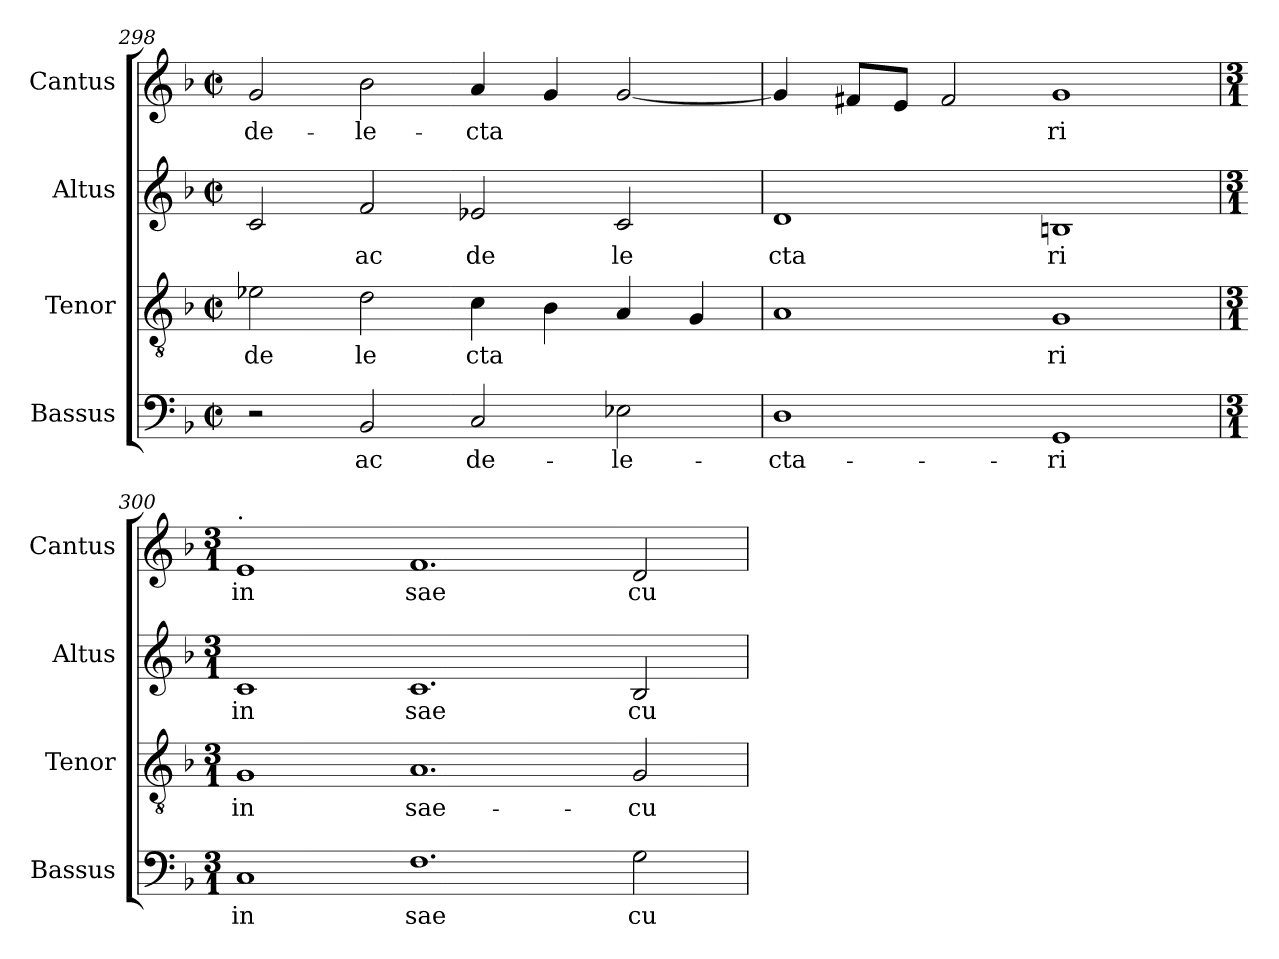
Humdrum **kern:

**kern	**text	**kern	**text	**kern	**text	**kern	**text
*part4	*part4	*part3	*part3	*part2	*part2	*part1	*part1
*staff4	*staff4	*staff3	*staff3	*staff2	*staff2	*staff1	*staff1
*I"Bassus	*	*I"Tenor	*	*I"Altus	*	*I"Cantus	*
*I'Bassus	*	*I'Tenor	*	*I'Altus	*	*I'Cantus	*
*clefF4	*	*clefGv2	*	*clefG2	*	*clefG2	*
*k[b-]	*	*k[b-]	*	*k[b-]	*	*k[b-]	*
*F:	*	*F:	*	*F:	*	*F:	*
*M2/2	*	*M2/2	*	*M2/2	*	*M2/2	*
*met(c|)	*	*met(c|)	*	*met(c|)	*	*met(c|)	*
=298	=298	=298	=298	=298	=298	=298	=298
!	!	!	!LO:LY:b:cj	!	!LO:LY:b:cj	!	!LO:LY:b:cj
2r	.	2e-X\	de	2c/	.	2g/	de-
!	!LO:LY:b:cj	!	!LO:LY:b:cj	!	!LO:LY:b:cj	!	!LO:LY:b:cj
2BB-/	ac	2d\	le	2f/	ac	2b-\	-le-
!	!LO:LY:b:cj	!	!LO:LY:b:cj	!	!LO:LY:b:cj	!	!LO:LY:b:cj
2C/	de-	4c\	cta	2e-X/	de	4a/	-cta-
!	!	!	!LO:LY:b:cj	!	!	!	!LO:LY:b:cj
.	.	4B-\	.	.	.	4g/	--
!	!LO:LY:b:cj	!	!LO:LY:b:cj	!	!LO:LY:b:cj	!	!LO:LY:b:cj
2E-X\	-le-	4A/	.	2c/	le	[<2g/	--
!	!	!	!LO:LY:b:cj	!	!	!	!
.	.	4G/	.	.	.	.	.
=299	=299	=299	=299	=299	=299	=299	=299
!	!LO:LY:b:cj	!	!LO:LY:b:cj	!	!LO:LY:b:cj	!	!LO:LY:b:cj
1D	-cta-	1A	.	1d	cta	4g/]	--
!	!	!	!	!	!	!	!LO:LY:b:cj
.	.	.	.	.	.	8f#/L	--
!	!	!	!	!	!	!	!LO:LY:b:cj
.	.	.	.	.	.	8e/J	--
!	!	!	!	!	!	!	!LO:LY:b:cj
.	.	.	.	.	.	2f#/	--
!	!LO:LY:b:cj	!	!LO:LY:b:cj	!	!LO:LY:b:cj	!	!LO:LY:b:cj
1GG	-ri	1G	ri	1Bn	ri	1g	-ri
!!LO:LB:g=z
=300	=300	=300	=300	=300	=300	=300	=300
*M3/1	*	*M3/1	*	*M3/1	*	*M3/1	*
!	!	!	!	!	!	!LO:TX:a:t=.	!
!	!LO:LY:b:cj	!	!LO:LY:b:cj	!	!LO:LY:b:cj	!	!LO:LY:b:cj
1C	in	1G	in	1c	in	1e	in
!	!LO:LY:b:cj	!	!LO:LY:b:cj	!	!LO:LY:b:cj	!	!LO:LY:b:cj
1.F	sae	1.A	sae-	1.c	sae	1.f	sae
!	!LO:LY:b:cj	!	!LO:LY:b:cj	!	!LO:LY:b:cj	!	!LO:LY:b:cj
2G\	cu	2G/	-cu-	2B-/	cu	2d/	cu
=	=	=	=	=	=	=	=
*-	*-	*-	*-	*-	*-	*-	*-
